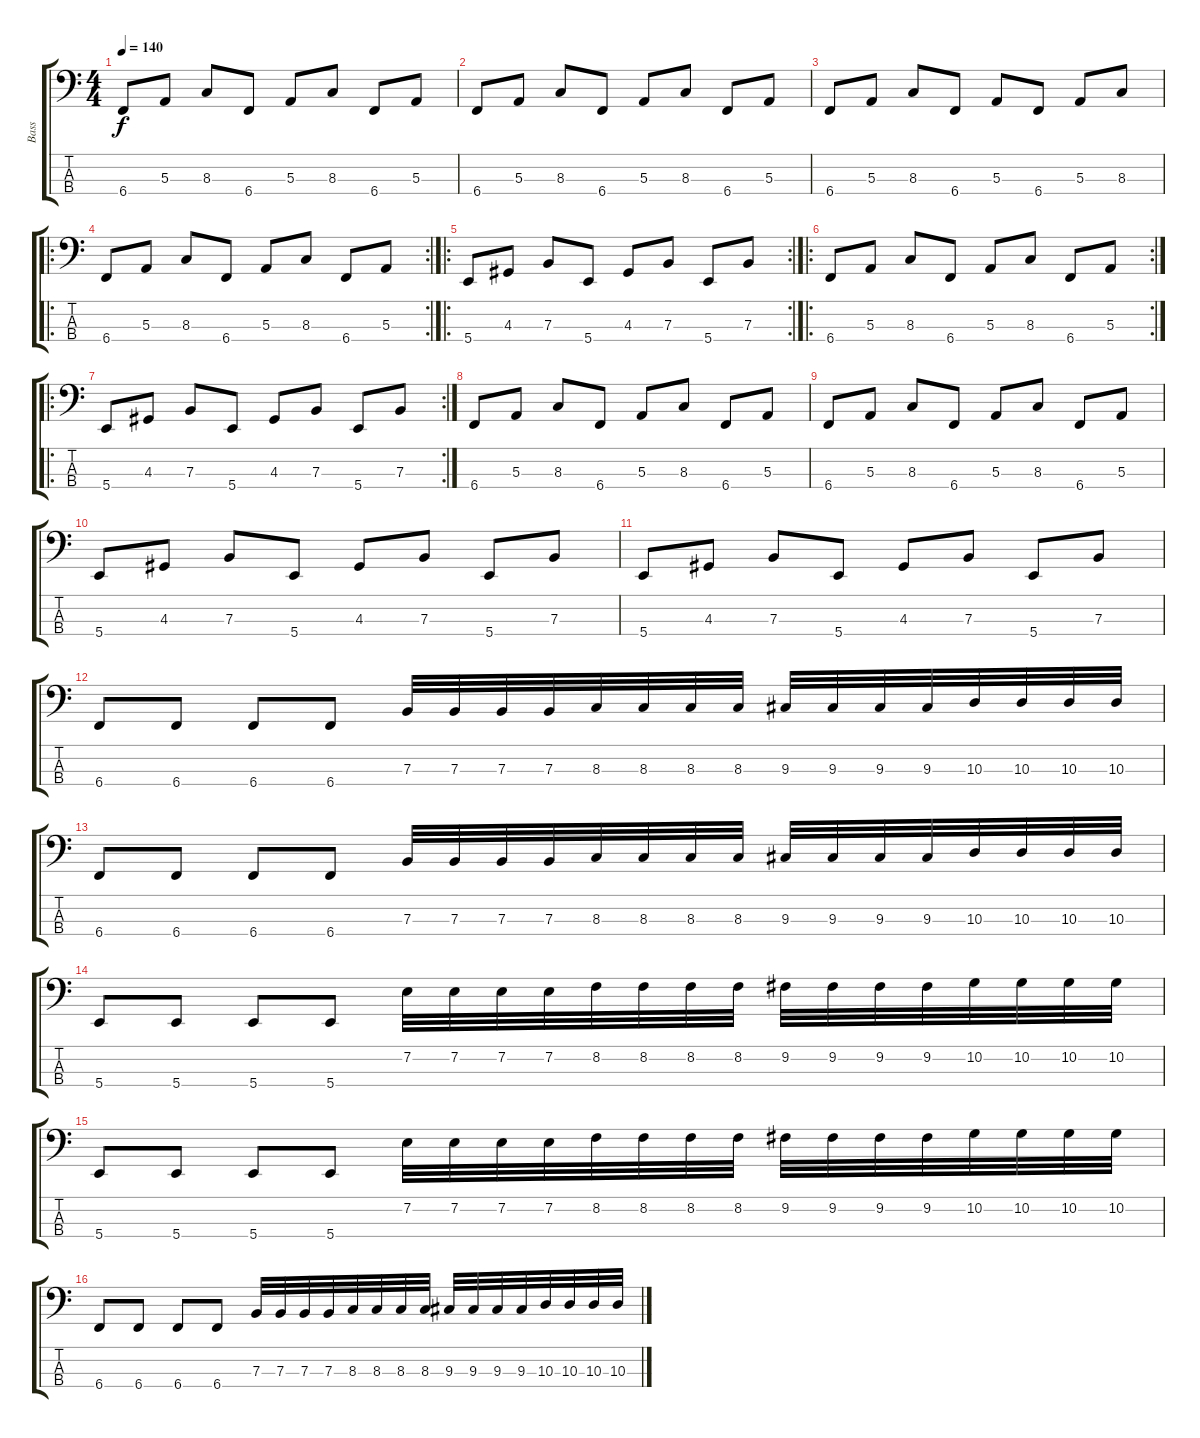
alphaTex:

\track ("Bass" "Bass") {instrument electricbassfinger}
\staff {score tabs}
\tuning (D2 A1 E1 B0) {hide}
\ts (4 4)
\tempo 140
\clef f4
\ks c
6.4.8{dy f} 5.3.8 8.3.8 6.4.8 5.3.8 8.3.8 6.4.8 5.3.8 |
6.4.8 5.3.8 8.3.8 6.4.8 5.3.8 8.3.8 6.4.8 5.3.8 |
6.4.8 5.3.8 8.3.8 6.4.8 5.3.8 6.4.8 5.3.8 8.3.8 |
\ro
\rc 2
6.4.8 5.3.8 8.3.8 6.4.8 5.3.8 8.3.8 6.4.8 5.3.8 |
\ro
\rc 2
5.4.8 4.3.8 7.3.8 5.4.8 4.3.8 7.3.8 5.4.8 7.3.8 |
\ro
\rc 2
6.4.8 5.3.8 8.3.8 6.4.8 5.3.8 8.3.8 6.4.8 5.3.8 |
\ro
\rc 2
5.4.8 4.3.8 7.3.8 5.4.8 4.3.8 7.3.8 5.4.8 7.3.8 |
6.4.8 5.3.8 8.3.8 6.4.8 5.3.8 8.3.8 6.4.8 5.3.8 |
6.4.8 5.3.8 8.3.8 6.4.8 5.3.8 8.3.8 6.4.8 5.3.8 |
5.4.8 4.3.8 7.3.8 5.4.8 4.3.8 7.3.8 5.4.8 7.3.8 |
5.4.8 4.3.8 7.3.8 5.4.8 4.3.8 7.3.8 5.4.8 7.3.8 |
6.4.8 6.4.8 6.4.8 6.4.8 7.3.32 7.3.32 7.3.32 7.3.32 8.3.32 8.3.32 8.3.32 8.3.32 9.3.32 9.3.32 9.3.32 9.3.32 10.3.32 10.3.32 10.3.32 10.3.32 |
6.4.8 6.4.8 6.4.8 6.4.8 7.3.32 7.3.32 7.3.32 7.3.32 8.3.32 8.3.32 8.3.32 8.3.32 9.3.32 9.3.32 9.3.32 9.3.32 10.3.32 10.3.32 10.3.32 10.3.32 |
5.4.8 5.4.8 5.4.8 5.4.8 7.2.32 7.2.32 7.2.32 7.2.32 8.2.32 8.2.32 8.2.32 8.2.32 9.2.32 9.2.32 9.2.32 9.2.32 10.2.32 10.2.32 10.2.32 10.2.32 |
5.4.8 5.4.8 5.4.8 5.4.8 7.2.32 7.2.32 7.2.32 7.2.32 8.2.32 8.2.32 8.2.32 8.2.32 9.2.32 9.2.32 9.2.32 9.2.32 10.2.32 10.2.32 10.2.32 10.2.32 |
6.4.8 6.4.8 6.4.8 6.4.8 7.3.32 7.3.32 7.3.32 7.3.32 8.3.32 8.3.32 8.3.32 8.3.32 9.3.32 9.3.32 9.3.32 9.3.32 10.3.32 10.3.32 10.3.32 10.3.32
